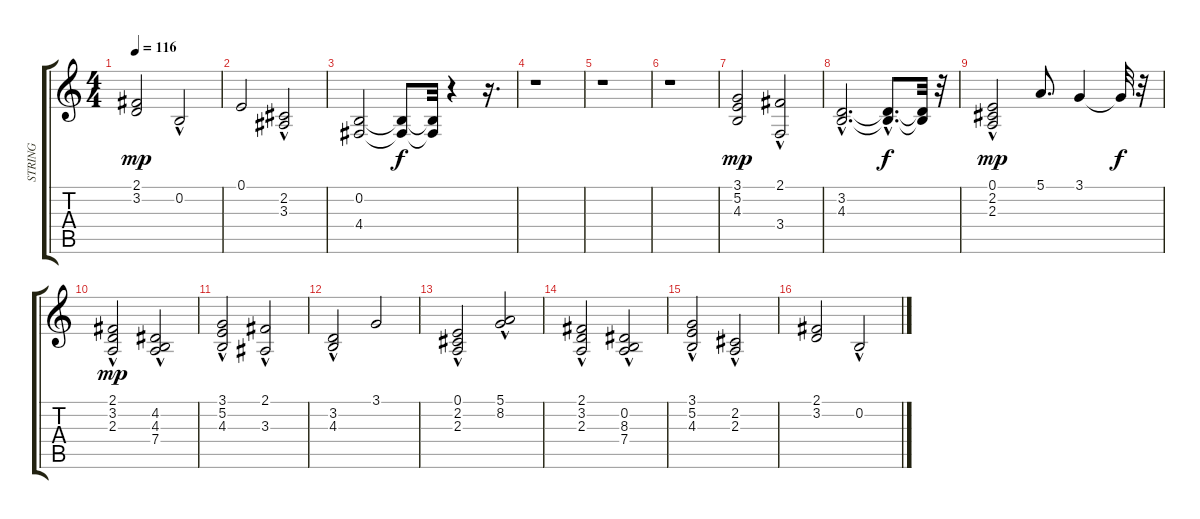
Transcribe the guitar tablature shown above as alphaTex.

\track ("STRING  " "STRING  ") {instrument stringensemble2}
\staff {score tabs}
\tuning (E4 B3 G3 D3 A2 E2) {hide}
\ts (4 4)
\tempo 116
\clef g2
\ks c
(2.1 3.2).2{dy mp} 0.2{hac}.2 |
0.1.2 (2.2 3.3{hac}).2 |
(0.2 4.4).2 (0.2{t} 4.4{t}).8{dy f} (0.2{t} 4.4{t}).32 r.4 r.16{d} |
r.1 |
r.1 |
r.1 |
(3.1 5.2 4.3).2{dy mp} (2.1 3.4{hac}).2 |
(3.2{hac} 4.3{hac}).2{d} (3.2{hac t} 4.3{hac t}).8{d dy f} (3.2{t} 4.3{t}).32 r.32 |
(0.1 2.2{hac} 2.3).2{dy mp} 5.1.8{d} 3.1.4 3.1{t}.32{dy f} r.32 |
(2.1 3.2 2.3{hac}).2{dy mp} (4.2 4.3{hac} 7.4{hac}).2 |
(3.1 5.2 4.3{hac}).2 (2.1 3.3{hac}).2 |
(3.2{hac} 4.3{hac}).2 3.1.2 |
(0.1 2.2{hac} 2.3).2 (5.1 8.2{hac}).2 |
(2.1 3.2 2.3{hac}).2 (0.2{hac} 8.3 7.4{hac}).2 |
(3.1 5.2 4.3{hac}).2 (2.2{hac} 2.3).2 |
(2.1 3.2).2 0.2{hac}.2
